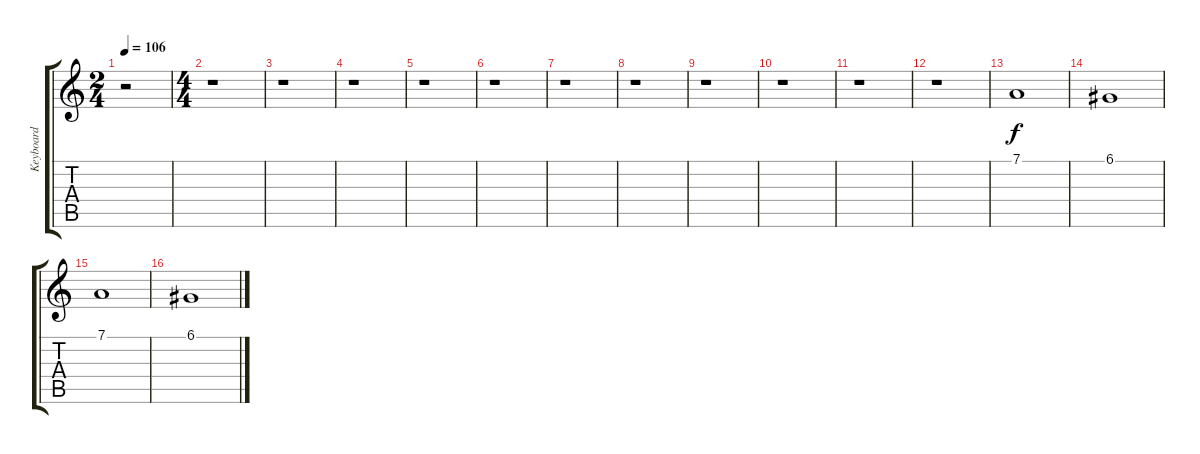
\track ("Keyboard" "Keyboard") {instrument choiraahs}
\staff {score tabs}
\tuning (D4 A3 F3 C3 G2 D2) {hide}
\ts (2 4)
\tempo 106
\clef g2
\ks c
r.2{dy f instrument choiraahs} |
\ts (4 4)
r.1 |
r.1 |
r.1 |
r.1 |
r.1 |
r.1 |
r.1 |
r.1 |
r.1 |
r.1 |
r.1 |
7.1.1 |
6.1.1 |
7.1.1 |
6.1.1
